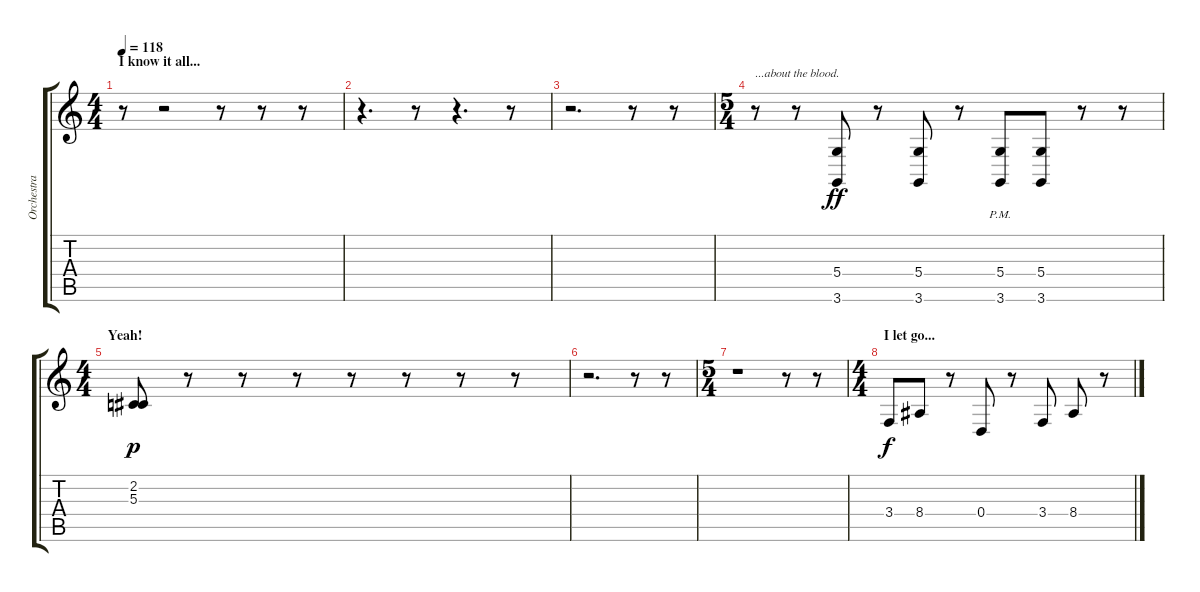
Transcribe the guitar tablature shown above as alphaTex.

\track ("Orchestra Hits" "Orchestra ") {instrument orchestrahit}
\staff {score tabs}
\tuning (E4 B3 G3 D3 A2 E2) {hide}
\ts (4 4)
\section ("" "I know it all...")
\tempo 118
\clef g2
\ks c
r.8{dy p} r.2 r.8 r.8 r.8 |
r.4{d} r.8 r.4{d} r.8 |
r.2{d} r.8 r.8 |
\ts (5 4)
r.8{txt "...about the blood."} r.8 (5.4 3.6).8{dy ff} r.8 (5.4 3.6).8 r.8 (5.4{pm} 3.6{pm}).8 (5.4 3.6).8 r.8 r.8 |
\ts (4 4)
\section ("" "Yeah!")
(2.2 5.3).8{dy p} r.8 r.8 r.8 r.8 r.8 r.8 r.8 |
r.2{d} r.8 r.8 |
\ts (5 4)
r.1 r.8 r.8 |
\ts (4 4)
\section ("" "I let go...")
3.4.8{dy f} 8.4.8 r.8 0.4.8 r.8 3.4.8 8.4.8 r.8
